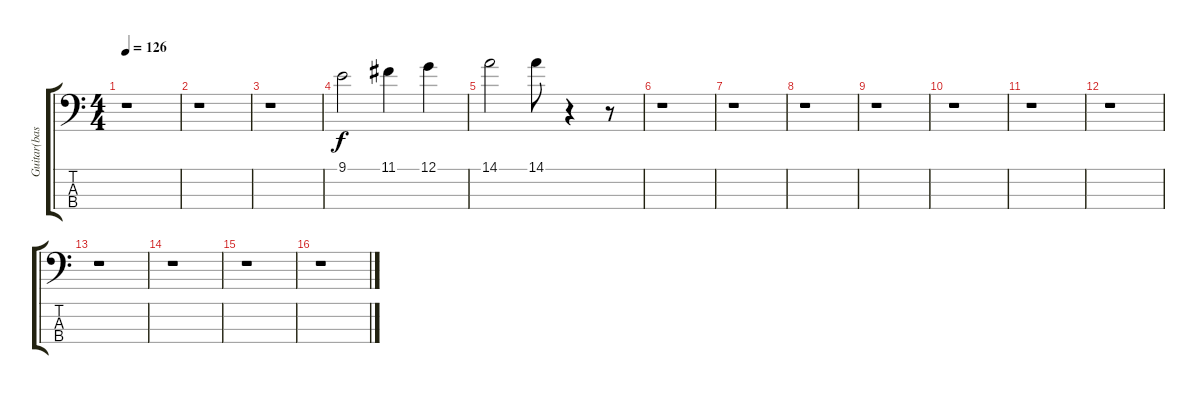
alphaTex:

\track ("Guitar(bass)" "Guitar(bas") {instrument electricguitarclean}
\staff {score tabs}
\tuning (G2 D2 A1 E1) {hide}
\ts (4 4)
\tempo 126
\clef f4
\ks c
r.1{dy f} |
r.1 |
r.1 |
9.1.2 11.1.4 12.1.4 |
14.1.2 14.1.8 r.4 r.8 |
r.1 |
r.1 |
r.1 |
r.1 |
r.1 |
r.1 |
r.1 |
r.1 |
r.1 |
r.1 |
r.1
